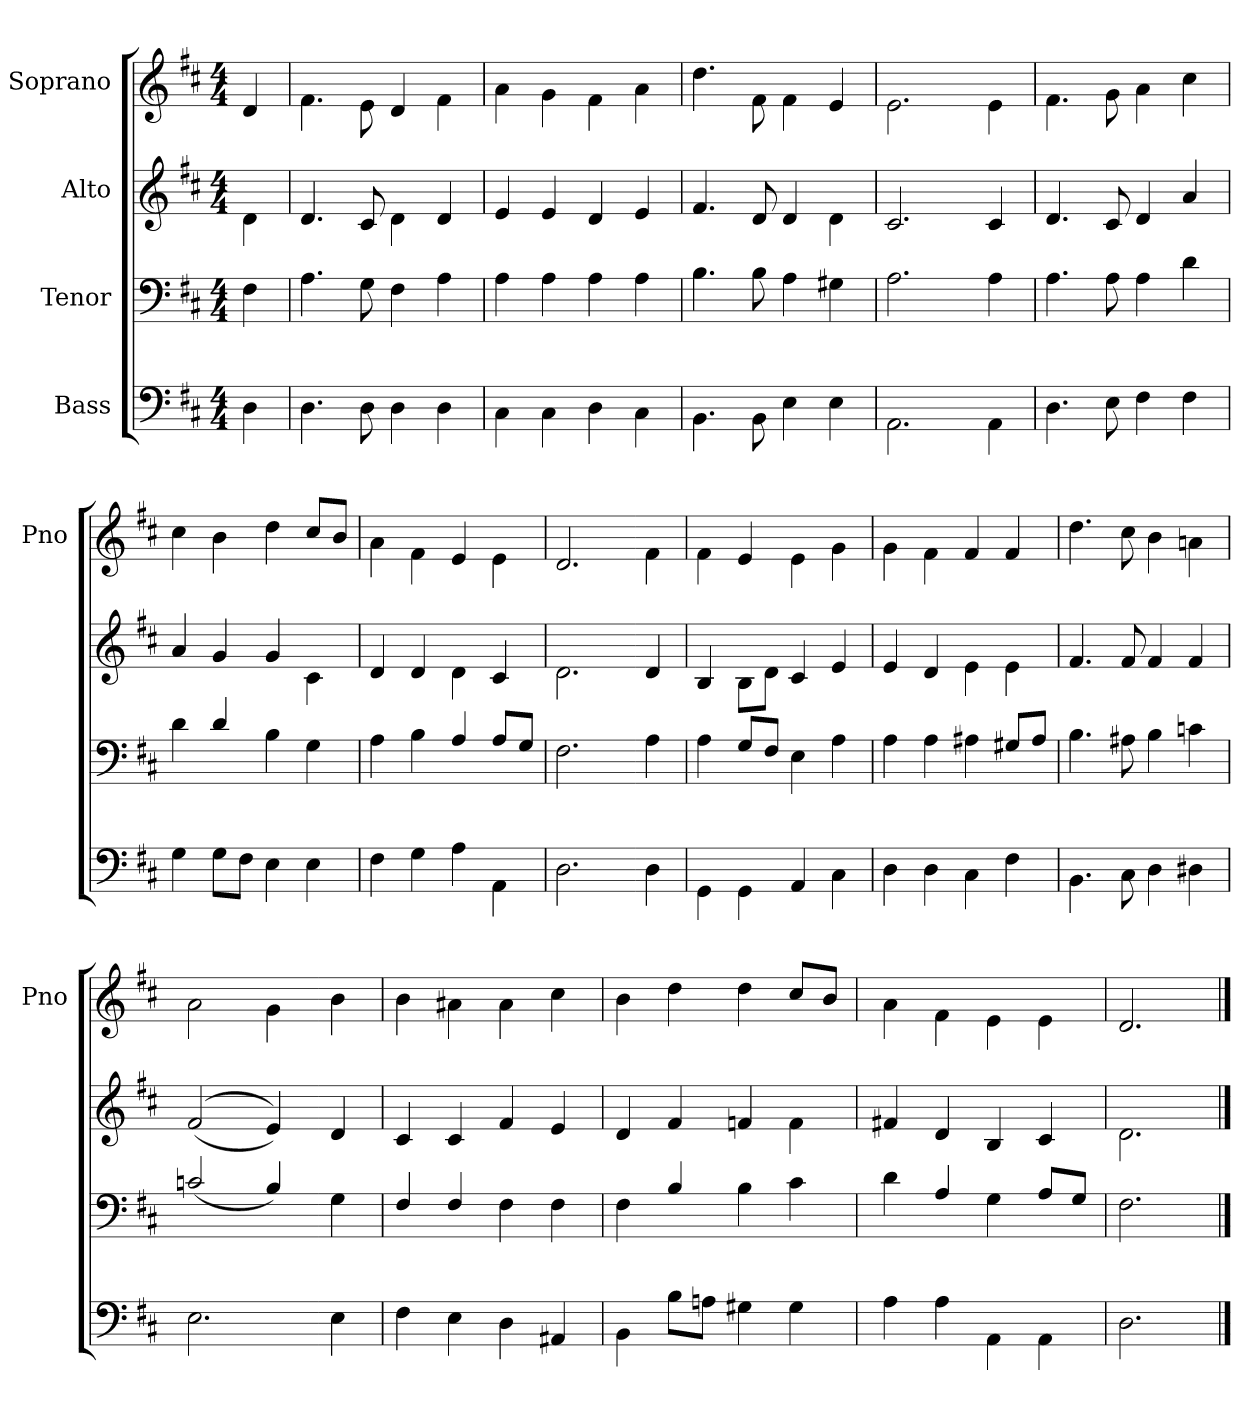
**kern	**kern	**kern	**kern
*part4	*part3	*part2	*part1
*staff4	*staff3	*staff2	*staff1
*I"Bass	*I"Tenor	*I"Alto	*I"Soprano
*	*	*	*I'Pno
*clefF4	*clefF4	*clefG2	*clefG2
*k[f#c#]	*k[f#c#]	*k[f#c#]	*k[f#c#]
*D:	*D:	*D:	*D:
*M4/4	*M4/4	*M4/4	*M4/4
=	=	=	=
4D\	4F#\	4d\	4d/
=	=	=	=
4.D\	4.A\	4.d/	4.f#\
8D\	8G\	8c#/	8e\
4D\	4F#\	4d\	4d/
4D\	4A\	4d/	4f#\
=	=	=	=
4C#\	4A\	4e/	4a\
4C#\	4A\	4e/	4g\
4D\	4A\	4d/	4f#\
4C#\	4A\	4e/	4a\
=	=	=	=
4.BB\	4.B\	4.f#/	4.dd\
8BB\	8B\	8d/	8f#\
4E\	4A\	4d/	4f#\
4E\	4G#X\	4d\	4e/
=	=	=	=
2.AA\	2.A\	2.c#/	2.e\
=-	=-	=-	=-
4AA\	4A\	4c#/	4e\
=	=	=	=
4.D\	4.A\	4.d/	4.f#\
8E\	8A\	8c#/	8g\
4F#\	4A\	4d/	4a\
4F#\	4d\	4a/	4cc#\
=	=	=	=
4G\	4d\	4a/	4cc#\
8G\L	4d/	4g/	4b\
8F#\J	.	.	.
4E\	4B\	4g/	4dd\
4E\	4G\	4c#\	8cc#/L
.	.	.	8b/J
=	=	=	=
4F#\	4A\	4d/	4a\
4G\	4B\	4d/	4f#\
4A\	4A/	4d\	4e/
4AA\	8A/L	4c#/	4e\
.	8G/J	.	.
=	=	=	=
2.D\	2.F#\	2.d\	2.d/
=-	=-	=-	=-
4D\	4A\	4d/	4f#\
=	=	=	=
4GG\	4A\	4B/	4f#\
4GG\	8G/L	8B\L	4e/
.	8F#/J	8d\J	.
4AA/	4E\	4c#/	4e\
4C#\	4A\	4e/	4g\
=	=	=	=
4D\	4A\	4e/	4g\
4D\	4A\	4d/	4f#\
4C#\	4A#X\	4e\	4f#/
4F#\	8G#X/L	4e\	4f#/
.	8A#/J	.	.
=	=	=	=
4.BB\	4.B\	4.f#/	4.dd\
8C#\	8A#X\	8f#/	8cc#\
4D\	4B\	4f#/	4b\
4D#X\	4cn\	4f#/	4an\
=	=	=	=
2.E\	(>2cn/	(<(>2f#/	2a\
.	4B/)	4e/))	4g\
=-	=-	=-	=-
4E\	4G\	4d/	4b\
=	=	=	=
4F#\	4F#/	4c#/	4b\
4E\	4F#/	4c#/	4a#X\
4D\	4F#\	4f#/	4a#\
4AA#X/	4F#\	4e/	4cc#\
=	=	=	=
4BB\	4F#\	4d/	4b\
8B\L	4B/	4f#/	4dd\
8An\J	.	.	.
4G#X\	4B\	4fn/	4dd\
4G#\	4c#\	4f\	8cc#/L
.	.	.	8b/J
=	=	=	=
4A\	4d\	4f#X/	4a\
4A\	4A/	4d/	4f#\
4AA\	4G\	4B/	4e\
4AA\	8A/L	4c#/	4e\
.	8G/J	.	.
=	=	=	=
2.D\	2.F#\	2.d\	2.d/
==	==	==	==
*-	*-	*-	*-
